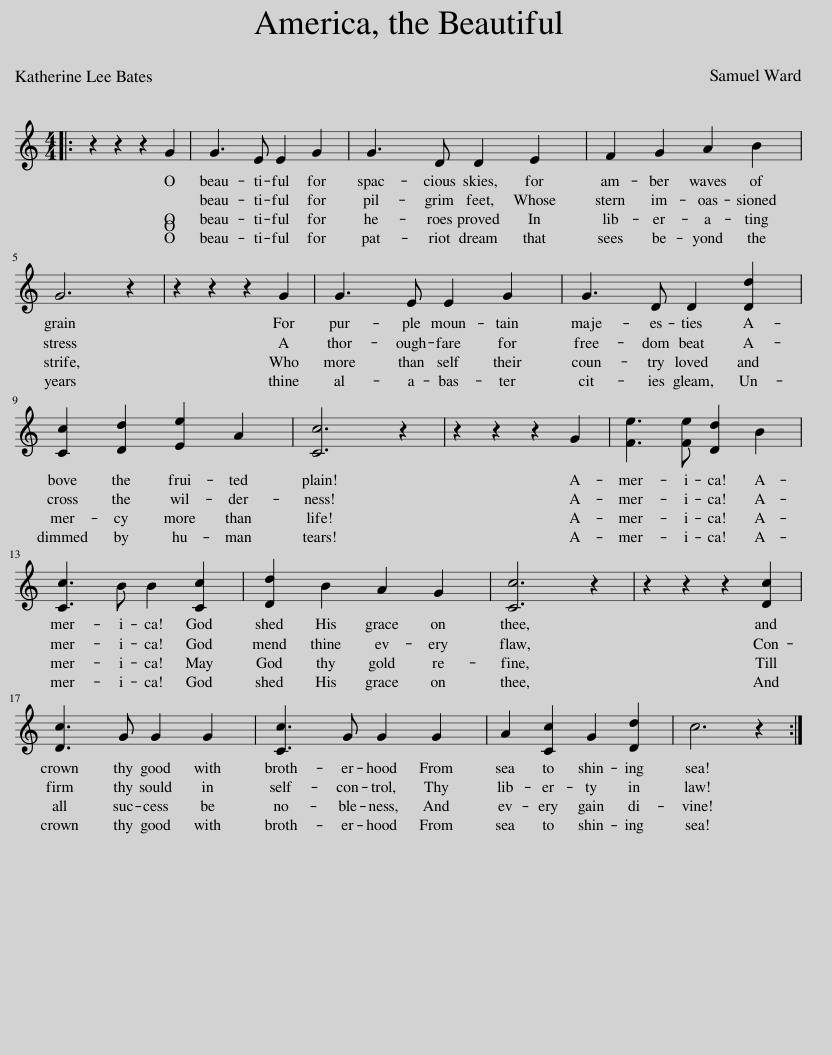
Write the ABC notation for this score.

X:1
L:1/8
M:4/4
I:linebreak $
K:C
V:1 treble
V:1
|: z2 z2 z2 G2 | G3 E E2 G2 | G3 D D2 E2 | F2 G2 A2 B2 |$ G6 z2 | %5
 z2 z2 z2 G2 | G3 E E2 G2 | G3 D D2 [Dd]2 |$ [Cc]2 [Dd]2 [Ee]2 A2 | [Cc]6 z2 | %10
 z2 z2 z2 G2 | [Fe]3 [Fe] [Dd]2 B2 |$ [Cc]3 B B2 [Cc]2 | [Dd]2 B2 A2 G2 | [Cc]6 z2 | %15
 z2 z2 z2 [Dc]2 |$ [Dc]3 G G2 G2 | [Cc]3 G G2 G2 | A2 [Cc]2 G2 [Dd]2 | c6 z2 :| %20
